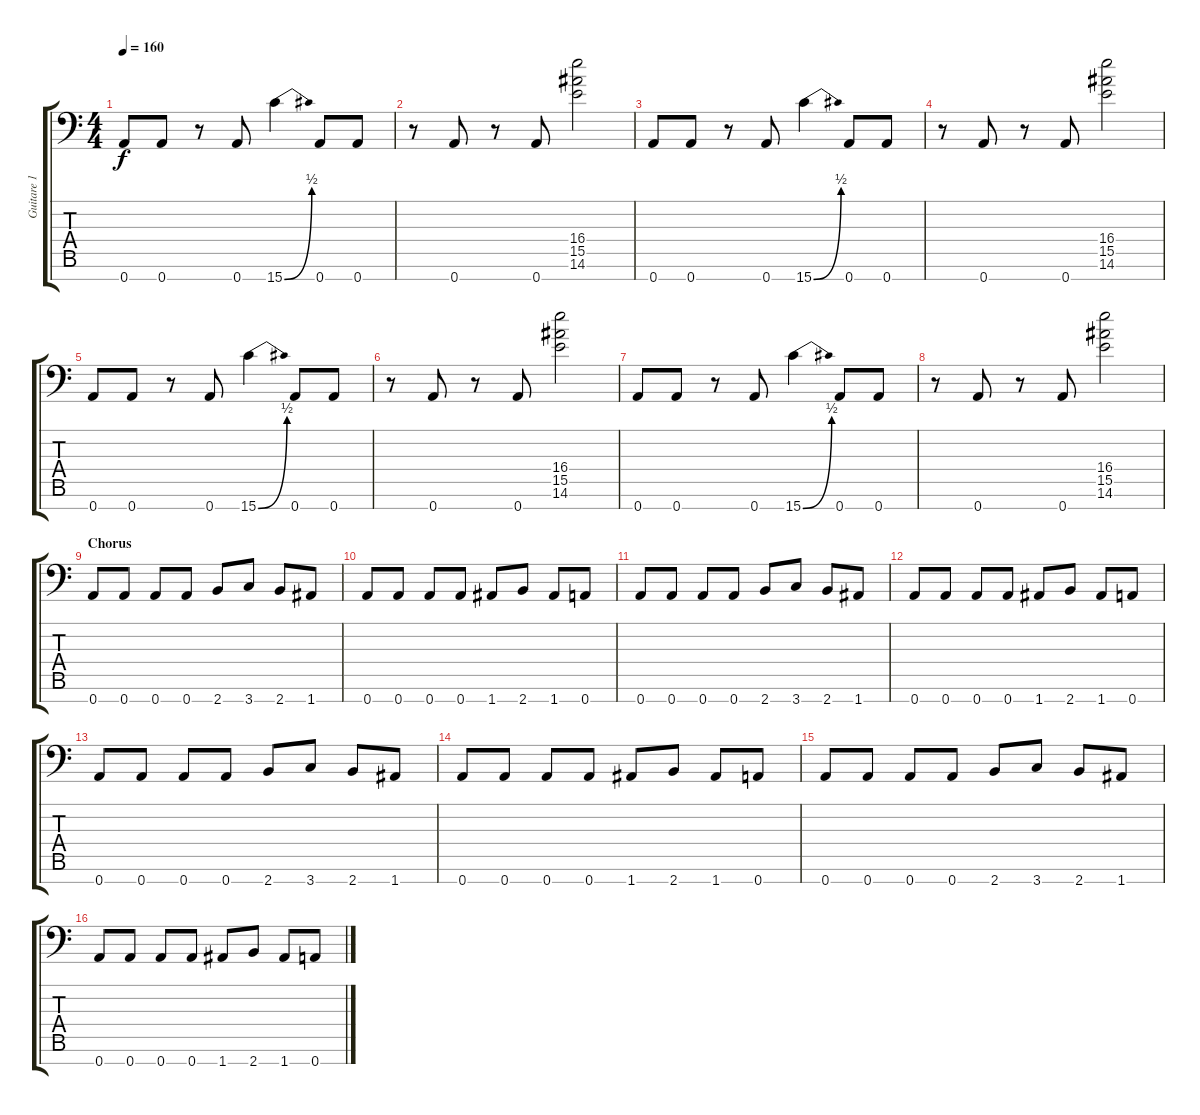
\track ("Guitare 1" "Guitare 1") {instrument overdrivenguitar}
\staff {score tabs}
\tuning (D4 A3 F3 C3 G2 D2 A1) {hide}
\ts (4 4)
\tempo 160
\clef f4
\ks c
0.7.8{dy f} 0.7.8 r.8 0.7.8 15.7{be (bend 0 0 60 2)}.4 0.7.8 0.7.8 |
r.8 0.7.8 r.8 0.7.8 (16.4 15.5 14.6).2 |
0.7.8 0.7.8 r.8 0.7.8 15.7{be (bend 0 0 60 2)}.4 0.7.8 0.7.8 |
r.8 0.7.8 r.8 0.7.8 (16.4 15.5 14.6).2 |
0.7.8 0.7.8 r.8 0.7.8 15.7{be (bend 0 0 60 2)}.4 0.7.8 0.7.8 |
r.8 0.7.8 r.8 0.7.8 (16.4 15.5 14.6).2 |
0.7.8 0.7.8 r.8 0.7.8 15.7{be (bend 0 0 60 2)}.4 0.7.8 0.7.8 |
r.8 0.7.8 r.8 0.7.8 (16.4 15.5 14.6).2 |
\section ("" "Chorus")
0.7.8 0.7.8 0.7.8 0.7.8 2.7.8 3.7.8 2.7.8 1.7.8 |
0.7.8 0.7.8 0.7.8 0.7.8 1.7.8 2.7.8 1.7.8 0.7.8 |
0.7.8 0.7.8 0.7.8 0.7.8 2.7.8 3.7.8 2.7.8 1.7.8 |
0.7.8 0.7.8 0.7.8 0.7.8 1.7.8 2.7.8 1.7.8 0.7.8 |
0.7.8 0.7.8 0.7.8 0.7.8 2.7.8 3.7.8 2.7.8 1.7.8 |
0.7.8 0.7.8 0.7.8 0.7.8 1.7.8 2.7.8 1.7.8 0.7.8 |
0.7.8 0.7.8 0.7.8 0.7.8 2.7.8 3.7.8 2.7.8 1.7.8 |
0.7.8 0.7.8 0.7.8 0.7.8 1.7.8 2.7.8 1.7.8 0.7.8
